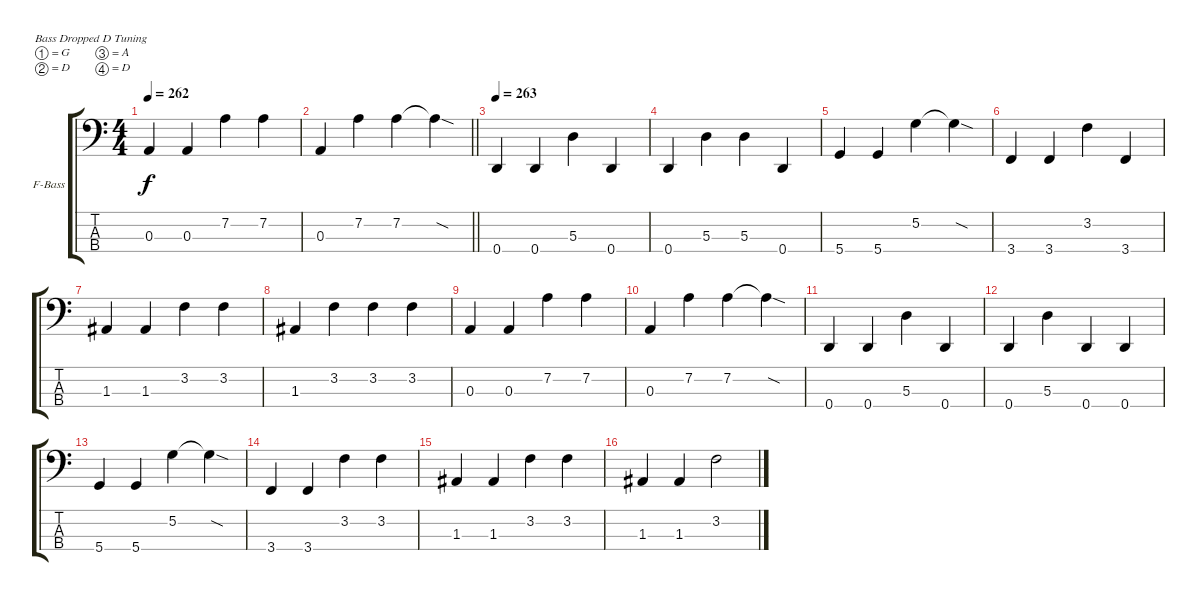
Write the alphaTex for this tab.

\bracketExtendMode groupsimilarinstruments
\firstSystemTrackNameOrientation horizontal
\otherSystemsTrackNameOrientation horizontal
\track ("Sean Malone" "F-Bass") {instrument fretlessbass}
\staff {score tabs}
\tuning (G2 D2 A1 D1)
\ts (4 4)
\tempo 262
\clef f4
\ks c
0.3.4{dy f} 0.3.4 7.2.4 7.2.4 |
\barLineRight lightlight
0.3.4 7.2.4 7.2.4 7.2{sod t}.4 |
\tempo 263
0.4.4 0.4.4 5.3.4 0.4.4 |
0.4.4 5.3.4 5.3.4 0.4.4 |
5.4.4 5.4.4 5.2.4 5.2{sod t}.4 |
3.4.4 3.4.4 3.2.4 3.4.4 |
1.3.4 1.3.4 3.2.4 3.2.4 |
1.3.4 3.2.4 3.2.4 3.2.4 |
0.3.4 0.3.4 7.2.4 7.2.4 |
0.3.4 7.2.4 7.2.4 7.2{sod t}.4 |
0.4.4 0.4.4 5.3.4 0.4.4 |
0.4.4 5.3.4 0.4.4 0.4.4 |
5.4.4 5.4.4 5.2.4 5.2{sod t}.4 |
3.4.4 3.4.4 3.2.4 3.2.4 |
1.3.4 1.3.4 3.2.4 3.2.4 |
1.3.4 1.3.4 3.2.2
